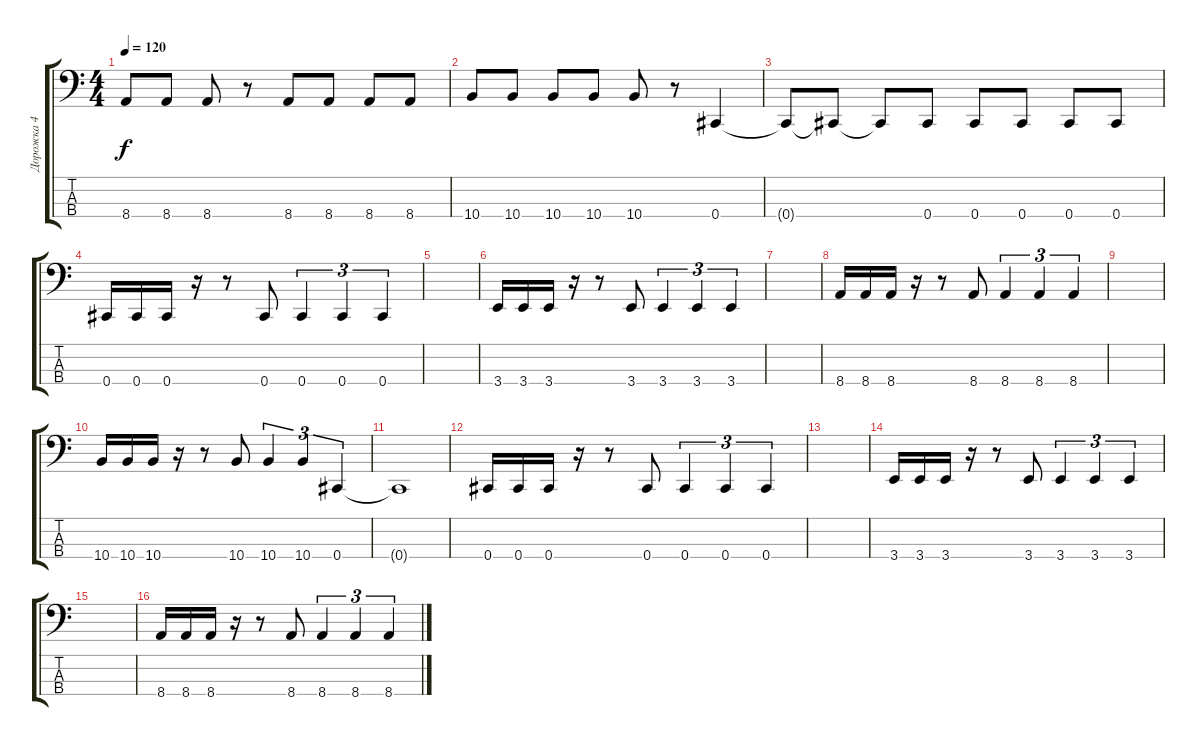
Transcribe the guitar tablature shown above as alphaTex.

\track ("Дорожка 4" "Дорожка 4") {instrument electricbassfinger}
\staff {score tabs}
\tuning (Gb2 Db2 Ab1 Db1) {hide}
\ts (4 4)
\tempo 120
\clef f4
\ks c
8.4.8{dy f} 8.4.8 8.4.8 r.8 8.4.8 8.4.8 8.4.8 8.4.8 |
10.4.8 10.4.8 10.4.8 10.4.8 10.4.8 r.8 0.4.4 |
0.4{t}.8 0.4{t}.8 0.4{t}.8 0.4.8 0.4.8 0.4.8 0.4.8 0.4.8 |
0.4.16 0.4.16 0.4.16 r.16 r.8 0.4.8 0.4.4{tu (3 2)} 0.4.4{tu (3 2)} 0.4.4{tu (3 2)} |
|
3.4.16 3.4.16 3.4.16 r.16 r.8 3.4.8 3.4.4{tu (3 2)} 3.4.4{tu (3 2)} 3.4.4{tu (3 2)} |
|
8.4.16 8.4.16 8.4.16 r.16 r.8 8.4.8 8.4.4{tu (3 2)} 8.4.4{tu (3 2)} 8.4.4{tu (3 2)} |
|
10.4.16 10.4.16 10.4.16 r.16 r.8 10.4.8 10.4.4{tu (3 2)} 10.4.4{tu (3 2)} 0.4.4{tu (3 2)} |
0.4{t}.1 |
0.4.16 0.4.16 0.4.16 r.16 r.8 0.4.8 0.4.4{tu (3 2)} 0.4.4{tu (3 2)} 0.4.4{tu (3 2)} |
|
3.4.16 3.4.16 3.4.16 r.16 r.8 3.4.8 3.4.4{tu (3 2)} 3.4.4{tu (3 2)} 3.4.4{tu (3 2)} |
|
8.4.16 8.4.16 8.4.16 r.16 r.8 8.4.8 8.4.4{tu (3 2)} 8.4.4{tu (3 2)} 8.4.4{tu (3 2)}
